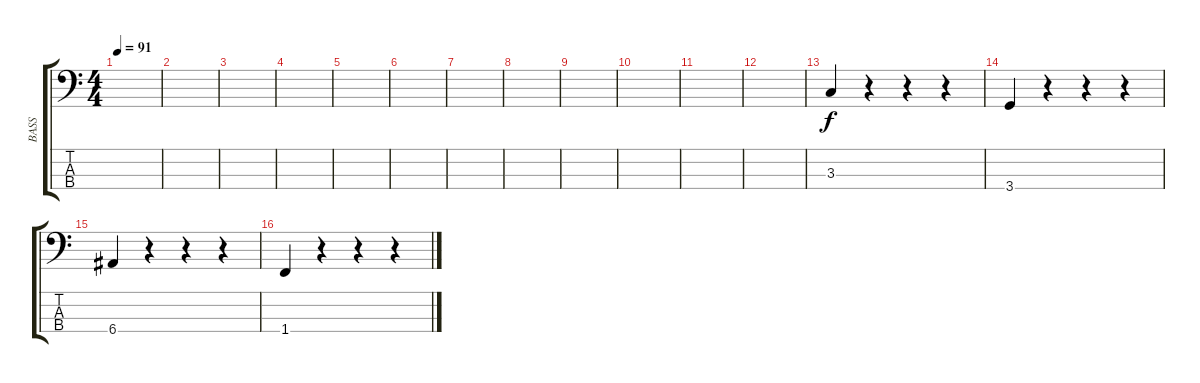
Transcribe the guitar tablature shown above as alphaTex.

\track ("BASS" "BASS") {instrument electricbasspick}
\staff {score tabs}
\tuning (G2 D2 A1 E1) {hide}
\ts (4 4)
\tempo 91
\clef f4
\ks c
|
|
|
|
|
|
|
|
|
|
|
|
3.3.4 r.4 r.4 r.4 |
3.4.4 r.4 r.4 r.4 |
6.4.4 r.4 r.4 r.4 |
1.4.4 r.4 r.4 r.4
